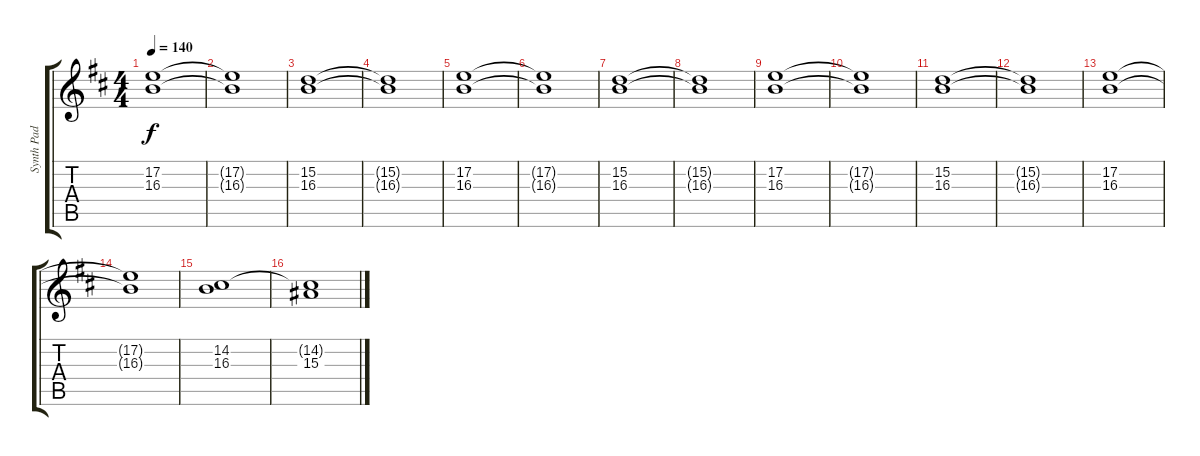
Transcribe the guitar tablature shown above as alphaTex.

\track ("Synth Pad" "Synth Pad") {instrument pad2warm}
\staff {score tabs}
\tuning (E4 B3 G3 D3 A2 E2) {hide}
\ts (4 4)
\tempo 140
\clef g2
\ks bminor
(17.2 16.3).1{dy f} |
(17.2{t} 16.3{t}).1 |
(15.2 16.3).1 |
(15.2{t} 16.3{t}).1 |
(17.2 16.3).1 |
(17.2{t} 16.3{t}).1 |
(15.2 16.3).1 |
(15.2{t} 16.3{t}).1 |
(17.2 16.3).1 |
(17.2{t} 16.3{t}).1 |
(15.2 16.3).1 |
(15.2{t} 16.3{t}).1 |
(17.2 16.3).1 |
(17.2{t} 16.3{t}).1 |
(14.2 16.3).1 |
(14.2{t} 15.3).1
